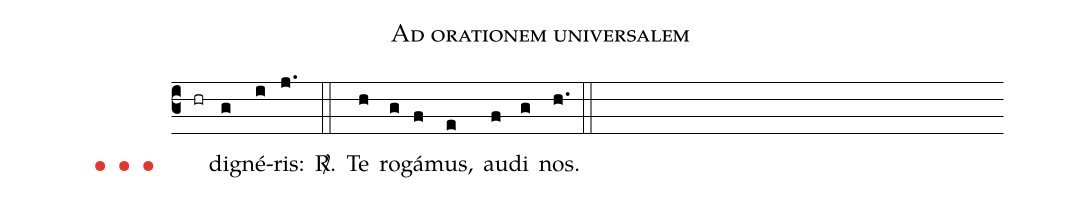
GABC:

name: Ad orationem universalem;
%%
(c3)
<c><v>\textellipsis{}</v></c>(hr) dig(g)né(i)ris:(j.) <sp>R/</sp>.(::)
Te(h) ro(g)gá(f)mus,(e) au(f)di(g) nos.(h.) (::)
